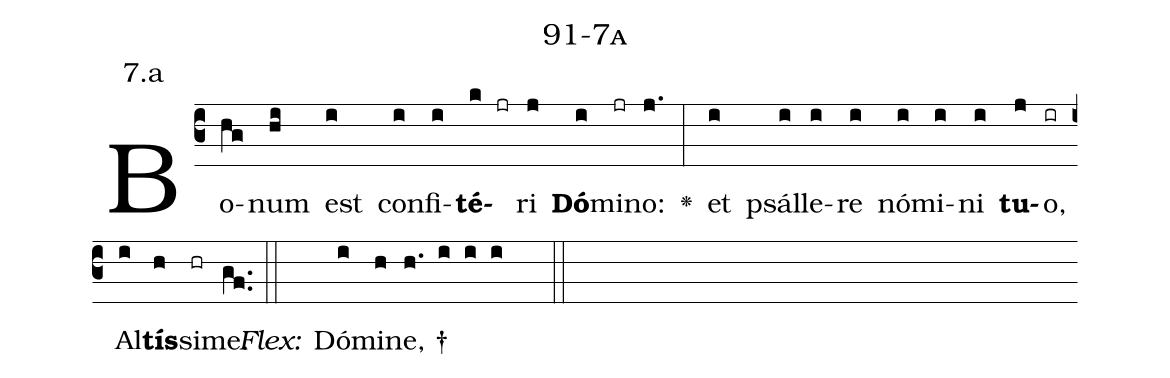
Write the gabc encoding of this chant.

name: 91-7a;
annotation: 7.a;
%%
(c3)Bo(hg)num(hi) est(i) con(i)fi(i)<b>té</b>(k jr)ri(j) <b>Dó</b>(i)mi(jr)no:(j.) <v>\greheightstar</v>(:) et(i) psál(i)le(i)re(i) nó(i)mi(i)ni(i) <b>tu</b>(j)o,(ir) Al(i)<b>tís</b>(h)si(hr)me.(gf..) (::)
<i>Flex:</i>()  Dó(i)mi(h)ne, †(h. i i i  ::)

%E(i) u(i) o(j) u(i) a(h) e.(gf..) (::)
